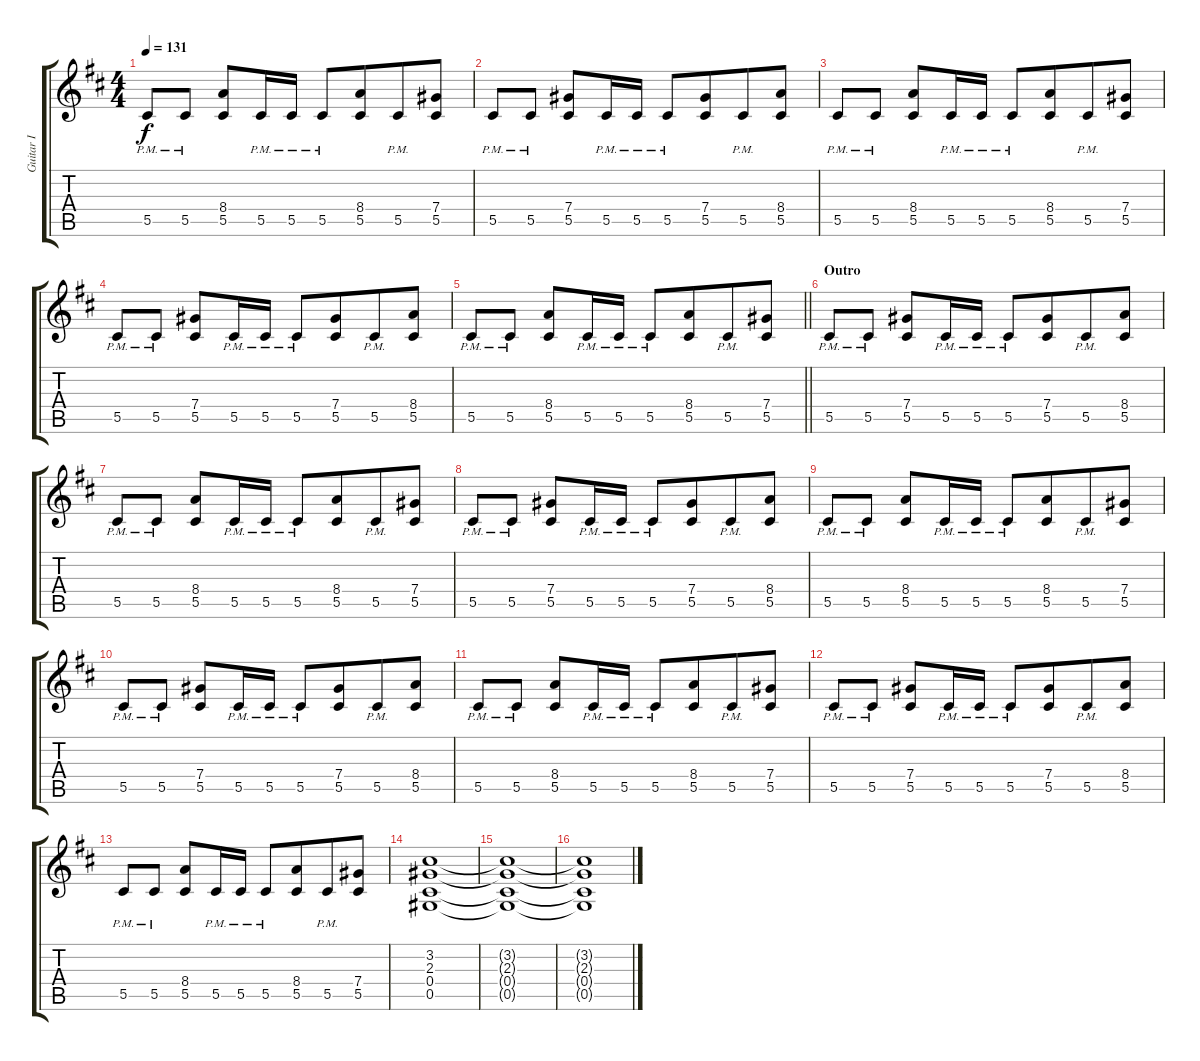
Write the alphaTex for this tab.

\track ("Guitar I" "Guitar I") {instrument distortionguitar}
\staff {score tabs}
\tuning (Eb4 Bb3 Gb3 Db3 Ab2 Eb2) {hide}
\ts (4 4)
\tempo 131
\clef g2
\ks d
5.5{pm}.8{dy f} 5.5{pm}.8 (8.4 5.5).8 5.5{pm}.16 5.5{pm}.16 5.5{pm}.8 (8.4 5.5).8{beam merge} 5.5{pm}.8 (7.4 5.5).8 |
5.5{pm}.8 5.5{pm}.8 (7.4 5.5).8 5.5{pm}.16 5.5{pm}.16 5.5{pm}.8 (7.4 5.5).8{beam merge} 5.5{pm}.8 (8.4 5.5).8 |
5.5{pm}.8 5.5{pm}.8 (8.4 5.5).8 5.5{pm}.16 5.5{pm}.16 5.5{pm}.8 (8.4 5.5).8{beam merge} 5.5{pm}.8 (7.4 5.5).8 |
5.5{pm}.8 5.5{pm}.8 (7.4 5.5).8 5.5{pm}.16 5.5{pm}.16 5.5{pm}.8 (7.4 5.5).8{beam merge} 5.5{pm}.8 (8.4 5.5).8 |
\barLineRight lightlight
5.5{pm}.8 5.5{pm}.8 (8.4 5.5).8 5.5{pm}.16 5.5{pm}.16 5.5{pm}.8 (8.4 5.5).8{beam merge} 5.5{pm}.8 (7.4 5.5).8 |
\section ("" "Outro")
5.5{pm}.8 5.5{pm}.8 (7.4 5.5).8 5.5{pm}.16 5.5{pm}.16 5.5{pm}.8 (7.4 5.5).8{beam merge} 5.5{pm}.8 (8.4 5.5).8 |
5.5{pm}.8 5.5{pm}.8 (8.4 5.5).8 5.5{pm}.16 5.5{pm}.16 5.5{pm}.8 (8.4 5.5).8{beam merge} 5.5{pm}.8 (7.4 5.5).8 |
5.5{pm}.8 5.5{pm}.8 (7.4 5.5).8 5.5{pm}.16 5.5{pm}.16 5.5{pm}.8 (7.4 5.5).8{beam merge} 5.5{pm}.8 (8.4 5.5).8 |
5.5{pm}.8 5.5{pm}.8 (8.4 5.5).8 5.5{pm}.16 5.5{pm}.16 5.5{pm}.8 (8.4 5.5).8{beam merge} 5.5{pm}.8 (7.4 5.5).8 |
5.5{pm}.8 5.5{pm}.8 (7.4 5.5).8 5.5{pm}.16 5.5{pm}.16 5.5{pm}.8 (7.4 5.5).8{beam merge} 5.5{pm}.8 (8.4 5.5).8 |
5.5{pm}.8 5.5{pm}.8 (8.4 5.5).8 5.5{pm}.16 5.5{pm}.16 5.5{pm}.8 (8.4 5.5).8{beam merge} 5.5{pm}.8 (7.4 5.5).8 |
5.5{pm}.8 5.5{pm}.8 (7.4 5.5).8 5.5{pm}.16 5.5{pm}.16 5.5{pm}.8 (7.4 5.5).8{beam merge} 5.5{pm}.8 (8.4 5.5).8 |
5.5{pm}.8 5.5{pm}.8 (8.4 5.5).8 5.5{pm}.16 5.5{pm}.16 5.5{pm}.8 (8.4 5.5).8{beam merge} 5.5{pm}.8 (7.4 5.5).8 |
(3.2 2.3 0.4 0.5).1{volume 0} |
(3.2{t} 2.3{t} 0.4{t} 0.5{t}).1 |
(3.2{t} 2.3{t} 0.4{t} 0.5{t}).1
